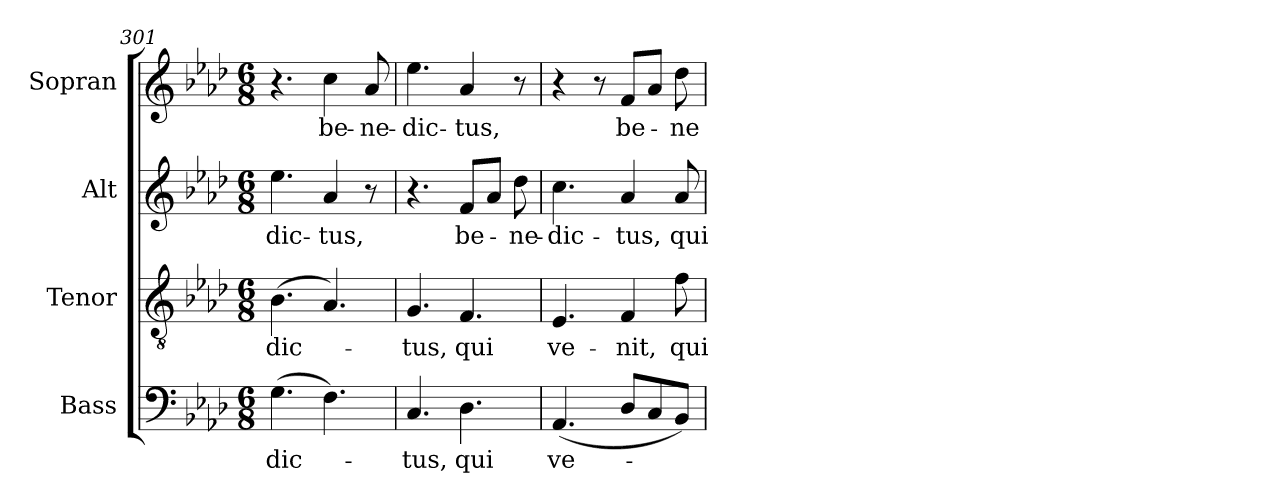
**kern	**text	**kern	**text	**kern	**text	**kern	**text
*part4	*part4	*part3	*part3	*part2	*part2	*part1	*part1
*staff4	*staff4	*staff3	*staff3	*staff2	*staff2	*staff1	*staff1
*I"Bass	*	*I"Tenor	*	*I"Alt	*	*I"Sopran	*
*I'B.	*	*I'T.	*	*I'A.	*	*I'S.	*
*clefF4	*	*clefGv2	*	*clefG2	*	*clefG2	*
*k[b-e-a-d-]	*	*k[b-e-a-d-]	*	*k[b-e-a-d-]	*	*k[b-e-a-d-]	*
*A-:	*	*A-:	*	*A-:	*	*A-:	*
*M6/8	*	*M6/8	*	*M6/8	*	*M6/8	*
=301	=301	=301	=301	=301	=301	=301	=301
!	!LO:LY:b	!	!LO:LY:b	!	!LO:LY:b	!	!
(>4.G\	-dic-	(>4.B-\	-dic-	4.ee-\	-dic-	4.r	.
!	!	!	!	!	!LO:LY:b	!	!LO:LY:b
4.F\)	.	4.A-/)	.	4a-/	-tus,	4cc\	be-
!	!	!	!	!	!	!	!LO:LY:b
.	.	.	.	8r	.	8a-/	-ne-
=302	=302	=302	=302	=302	=302	=302	=302
!	!LO:LY:b	!	!LO:LY:b	!	!	!	!LO:LY:b
4.C/	-tus,	4.G/	-tus,	4.r	.	4.ee-\	-dic-
!	!LO:LY:b	!	!LO:LY:b	!	!LO:LY:b	!	!LO:LY:b
4.D-\	qui	4.F/	qui	8f/L	be-	4a-/	-tus,
.	.	.	.	8a-/J	.	.	.
!	!	!	!	!	!LO:LY:b	!	!
.	.	.	.	8dd-\	-ne-	8r	.
=303	=303	=303	=303	=303	=303	=303	=303
!	!LO:LY:b	!	!LO:LY:b	!	!LO:LY:b	!	!
(<4.AA-/	ve-	4.E-/	ve-	4.cc\	-dic-	4r	.
.	.	.	.	.	.	8r	.
!	!	!	!LO:LY:b	!	!LO:LY:b	!	!LO:LY:b
8D-/L	.	4F/	-nit,	4a-/	-tus,	8f/L	be-
8C/	.	.	.	.	.	8a-/J	.
!	!	!	!LO:LY:b	!	!LO:LY:b	!	!LO:LY:b
8BB-/J)	.	8f\	qui	8a-/	qui	8dd-\	-ne-
=	=	=	=	=	=	=	=
*-	*-	*-	*-	*-	*-	*-	*-
